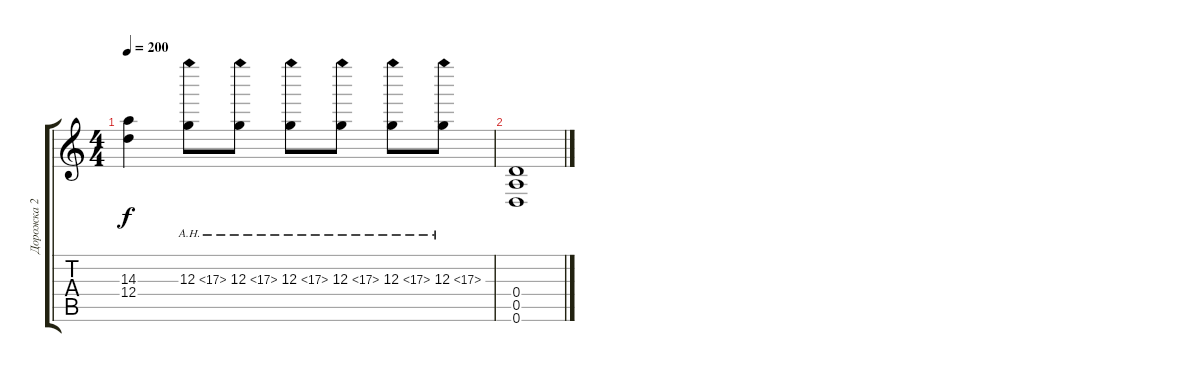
\track ("Дорожка 2" "Дорожка 2") {instrument distortionguitar}
\staff {score tabs}
\tuning (E4 B3 G3 D3 A2 D2) {hide}
\ts (4 4)
\tempo 200
\clef g2
\ks c
(14.3{t} 12.4{t}).4{dy f} 12.3{ah 5}.8 12.3{ah 5}.8 12.3{ah 5}.8 12.3{ah 5}.8 12.3{ah 5}.8 12.3{ah 5}.8 |
(0.4 0.5 0.6).1
